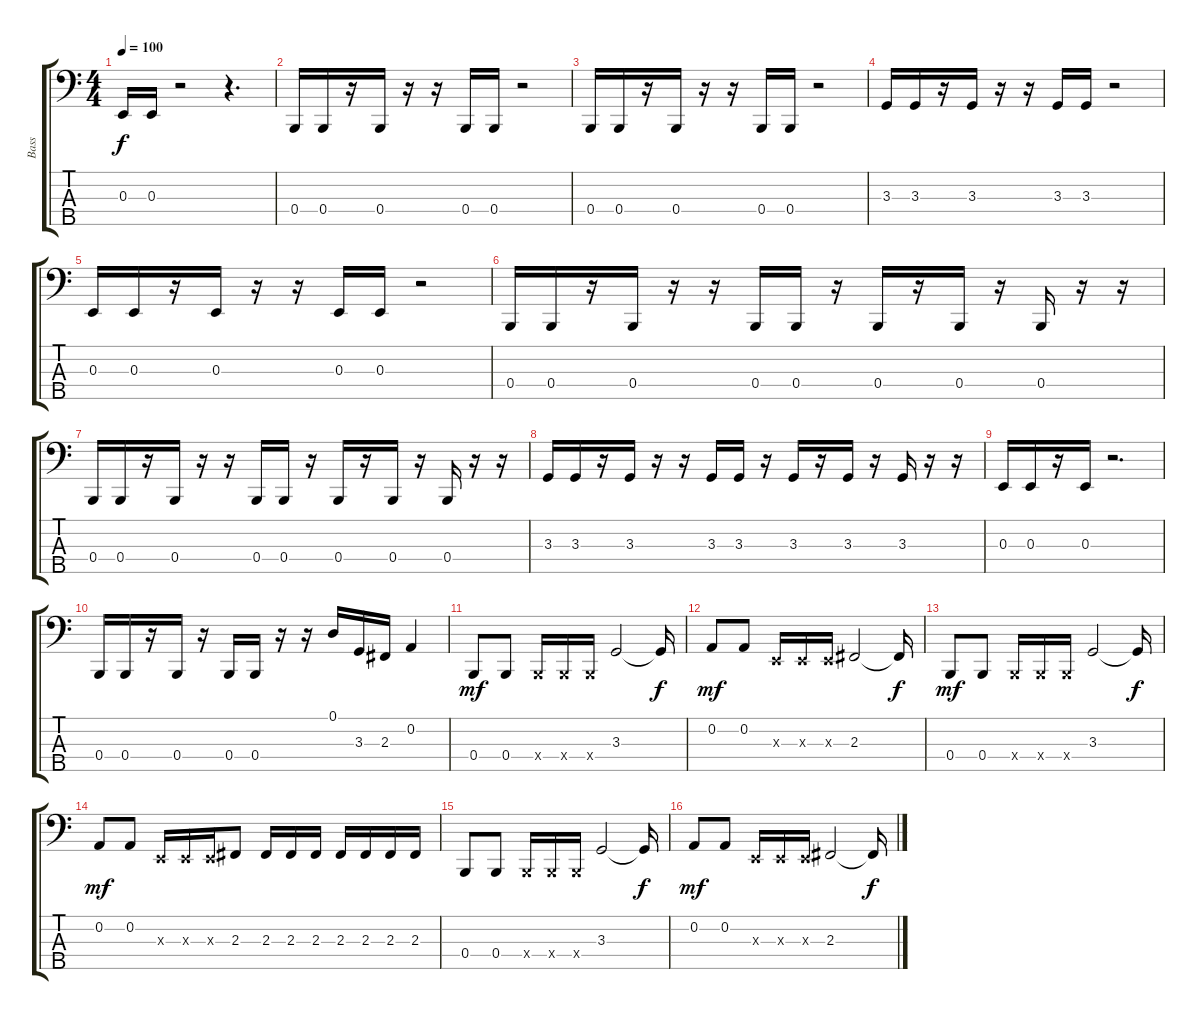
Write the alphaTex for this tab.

\track ("Bass" "Bass") {instrument electricbassfinger}
\staff {score tabs}
\tuning (D2 A1 E1 B0 Gb0) {hide}
\ts (4 4)
\tempo 100
\clef f4
\ks c
0.3.16{dy f} 0.3.16 r.2 r.4{d} |
0.4.16 0.4.16 r.16 0.4.16 r.16 r.16 0.4.16 0.4.16 r.2 |
0.4.16 0.4.16 r.16 0.4.16 r.16 r.16 0.4.16 0.4.16 r.2 |
3.3.16 3.3.16 r.16 3.3.16 r.16 r.16 3.3.16 3.3.16 r.2 |
0.3.16 0.3.16 r.16 0.3.16 r.16 r.16 0.3.16 0.3.16 r.2 |
0.4.16 0.4.16 r.16 0.4.16 r.16 r.16 0.4.16 0.4.16 r.16 0.4.16 r.16 0.4.16 r.16 0.4.16 r.16 r.16 |
0.4.16 0.4.16 r.16 0.4.16 r.16 r.16 0.4.16 0.4.16 r.16 0.4.16 r.16 0.4.16 r.16 0.4.16 r.16 r.16 |
3.3.16 3.3.16 r.16 3.3.16 r.16 r.16 3.3.16 3.3.16 r.16 3.3.16 r.16 3.3.16 r.16 3.3.16 r.16 r.16 |
0.3.16 0.3.16 r.16 0.3.16 r.2{d} |
0.4.16 0.4.16 r.16 0.4.16 r.16 0.4.16 0.4.16 r.16 r.16 0.1.16 3.3.16 2.3.16 0.2.4 |
0.4.8{dy mf} 0.4.8 0.4{x}.16 0.4{x}.16 0.4{x}.16 3.3.2 3.3{t}.16{dy f} |
0.2.8{dy mf} 0.2.8 0.3{x}.16 0.3{x}.16 0.3{x}.16 2.3.2 2.3{t}.16{dy f} |
0.4.8{dy mf} 0.4.8 0.4{x}.16 0.4{x}.16 0.4{x}.16 3.3.2 3.3{t}.16{dy f} |
0.2.8{dy mf} 0.2.8 0.3{x}.16 0.3{x}.16 0.3{x}.16 2.3.8 2.3.16 2.3.16 2.3.16 2.3.16 2.3.16 2.3.16 2.3.16 |
0.4.8 0.4.8 0.4{x}.16 0.4{x}.16 0.4{x}.16 3.3.2 3.3{t}.16{dy f} |
0.2.8{dy mf} 0.2.8 0.3{x}.16 0.3{x}.16 0.3{x}.16 2.3.2 2.3{t}.16{dy f}
